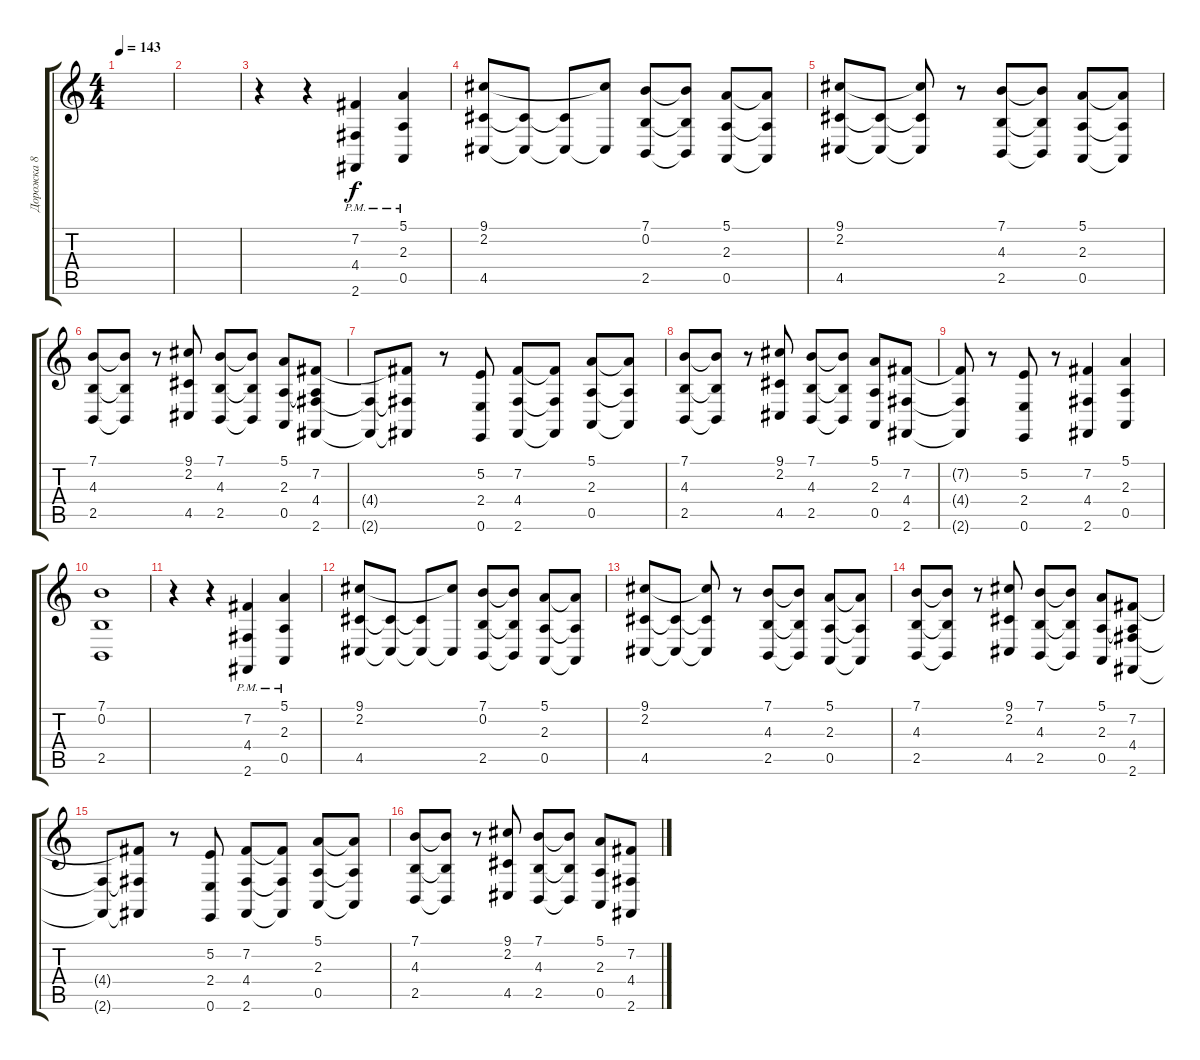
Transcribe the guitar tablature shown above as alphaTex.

\track ("Дорожка 8" "Дорожка 8") {instrument cello}
\staff {score tabs}
\tuning (E4 B3 G3 D3 A2 E2) {hide}
\ts (4 4)
\tempo 143
\clef g2
\ks c
|
|
r.4 r.4 (7.2 4.4{pm} 2.6).4 (5.1 2.3{pm} 0.5).4 |
(9.1 2.2 4.5).8 (2.2{t} 4.5{t}).8 (2.2{t} 4.5{t}).8 (9.1{t} 4.5{t}).8 (7.1 0.2 2.5).8 (7.1{t} 0.2{t} 2.5{t}).8 (5.1 2.3 0.5).8 (5.1{t} 2.3{t} 0.5{t}).8 |
(9.1 2.2 4.5).8 (2.2{t} 4.5{t}).8 (9.1{t} 2.2{t} 4.5{t}).8 r.8 (7.1 4.3 2.5).8 (7.1{t} 4.3{t} 2.5{t}).8 (5.1 2.3 0.5).8 (5.1{t} 2.3{t} 0.5{t}).8 |
(7.1 4.3 2.5).8 (7.1{t} 4.3{t} 2.5{t}).8 r.8 (9.1 2.2 4.5).8 (7.1 4.3 2.5).8 (7.1{t} 4.3{t} 2.5{t}).8 (5.1 2.3 0.5).8 (7.2 2.3{t} 4.4 2.6).8 |
(4.4{t} 2.6{t}).8 (7.2{t} 4.4{t} 2.6{t}).8 r.8 (5.2 2.4 0.6).8 (7.2 4.4 2.6).8 (7.2{t} 4.4{t} 2.6{t}).8 (5.1 2.3 0.5).8 (5.1{t} 2.3{t} 0.5{t}).8 |
(7.1 4.3 2.5).8 (7.1{t} 4.3{t} 2.5{t}).8 r.8 (9.1 2.2 4.5).8 (7.1 4.3 2.5).8 (7.1{t} 4.3{t} 2.5{t}).8 (5.1 2.3 0.5).8 (7.2 4.4 2.6).8 |
(7.2{t} 4.4{t} 2.6{t}).8 r.8 (5.2 2.4 0.6).8 r.8 (7.2 4.4 2.6).4 (5.1 2.3 0.5).4 |
(7.1 0.2 2.5).1 |
r.4 r.4 (7.2 4.4{pm} 2.6).4 (5.1 2.3{pm} 0.5).4 |
(9.1 2.2 4.5).8 (2.2{t} 4.5{t}).8 (2.2{t} 4.5{t}).8 (9.1{t} 4.5{t}).8 (7.1 0.2 2.5).8 (7.1{t} 0.2{t} 2.5{t}).8 (5.1 2.3 0.5).8 (5.1{t} 2.3{t} 0.5{t}).8 |
(9.1 2.2 4.5).8 (2.2{t} 4.5{t}).8 (9.1{t} 2.2{t} 4.5{t}).8 r.8 (7.1 4.3 2.5).8 (7.1{t} 4.3{t} 2.5{t}).8 (5.1 2.3 0.5).8 (5.1{t} 2.3{t} 0.5{t}).8 |
(7.1 4.3 2.5).8 (7.1{t} 4.3{t} 2.5{t}).8 r.8 (9.1 2.2 4.5).8 (7.1 4.3 2.5).8 (7.1{t} 4.3{t} 2.5{t}).8 (5.1 2.3 0.5).8 (7.2 2.3{t} 4.4 2.6).8 |
(4.4{t} 2.6{t}).8 (7.2{t} 4.4{t} 2.6{t}).8 r.8 (5.2 2.4 0.6).8 (7.2 4.4 2.6).8 (7.2{t} 4.4{t} 2.6{t}).8 (5.1 2.3 0.5).8 (5.1{t} 2.3{t} 0.5{t}).8 |
(7.1 4.3 2.5).8 (7.1{t} 4.3{t} 2.5{t}).8 r.8 (9.1 2.2 4.5).8 (7.1 4.3 2.5).8 (7.1{t} 4.3{t} 2.5{t}).8 (5.1 2.3 0.5).8 (7.2 4.4 2.6).8
